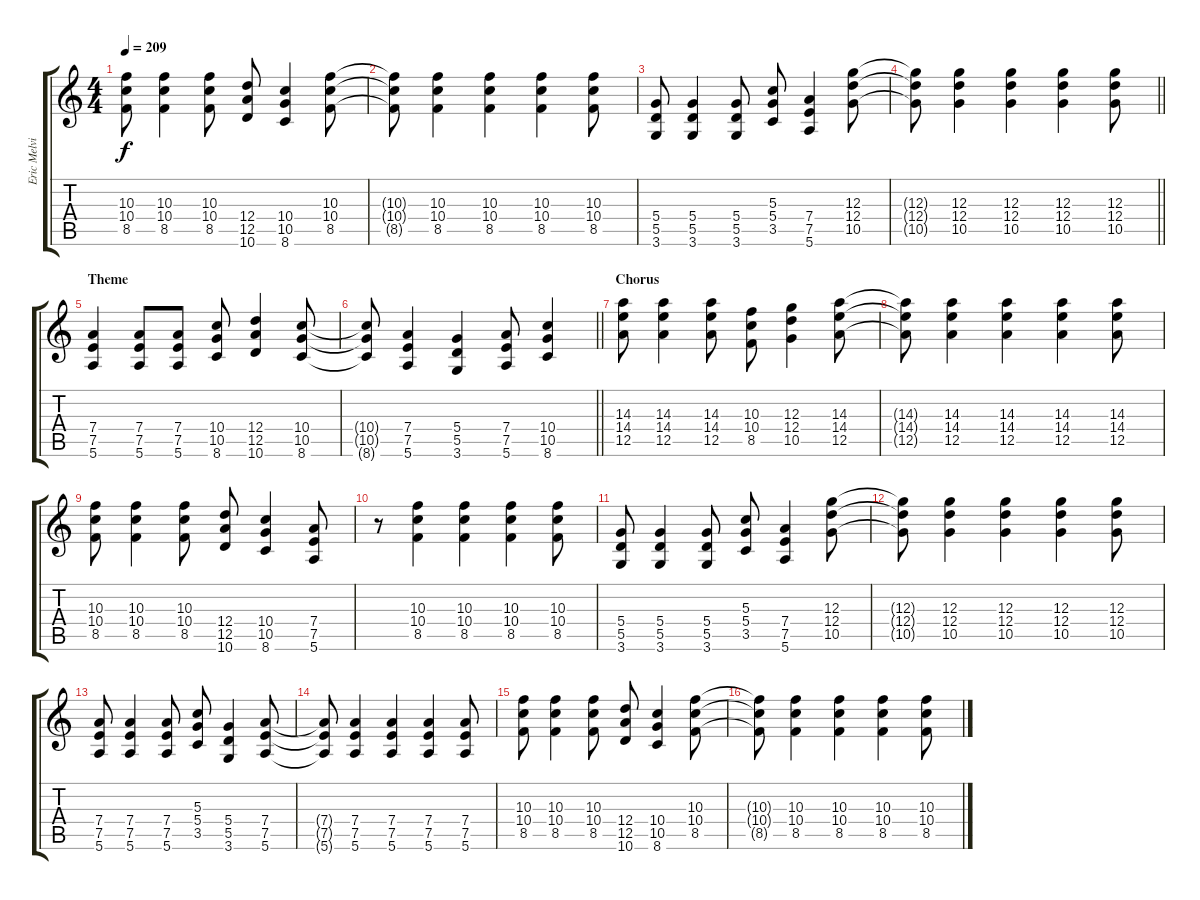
\track ("Eric Melvin" "Eric Melvi") {instrument overdrivenguitar}
\staff {score tabs}
\tuning (E4 B3 G3 D3 A2 E2) {hide}
\ts (4 4)
\tempo 209
\clef g2
\ks c
(10.3 10.4 8.5).8{dy f} (10.3 10.4 8.5).4 (10.3 10.4 8.5).8 (12.4 12.5 10.6).8 (10.4 10.5 8.6).4 (10.3 10.4 8.5).8 |
(10.3{t} 10.4{t} 8.5{t}).8 (10.3 10.4 8.5).4 (10.3 10.4 8.5).4 (10.3 10.4 8.5).4 (10.3 10.4 8.5).8 |
(5.4 5.5 3.6).8 (5.4 5.5 3.6).4 (5.4 5.5 3.6).8 (5.3 5.4 3.5).8 (7.4 7.5 5.6).4 (12.3 12.4 10.5).8 |
\barLineRight lightlight
(12.3{t} 12.4{t} 10.5{t}).8 (12.3 12.4 10.5).4 (12.3 12.4 10.5).4 (12.3 12.4 10.5).4 (12.3 12.4 10.5).8 |
\section ("" "Theme")
(7.4 7.5 5.6).4 (7.4 7.5 5.6).8 (7.4 7.5 5.6).8 (10.4 10.5 8.6).8 (12.4 12.5 10.6).4 (10.4 10.5 8.6).8 |
\barLineRight lightlight
(10.4{t} 10.5{t} 8.6{t}).8 (7.4 7.5 5.6).4 (5.4 5.5 3.6).4 (7.4 7.5 5.6).8 (10.4 10.5 8.6).4 |
\section ("" "Chorus")
(14.3 14.4 12.5).8 (14.3 14.4 12.5).4 (14.3 14.4 12.5).8 (10.3 10.4 8.5).8 (12.3 12.4 10.5).4 (14.3 14.4 12.5).8 |
(14.3{t} 14.4{t} 12.5{t}).8 (14.3 14.4 12.5).4 (14.3 14.4 12.5).4 (14.3 14.4 12.5).4 (14.3 14.4 12.5).8 |
(10.3 10.4 8.5).8 (10.3 10.4 8.5).4 (10.3 10.4 8.5).8 (12.4 12.5 10.6).8 (10.4 10.5 8.6).4 (7.4 7.5 5.6).8 |
r.8 (10.3 10.4 8.5).4 (10.3 10.4 8.5).4 (10.3 10.4 8.5).4 (10.3 10.4 8.5).8 |
(5.4 5.5 3.6).8 (5.4 5.5 3.6).4 (5.4 5.5 3.6).8 (5.3 5.4 3.5).8 (7.4 7.5 5.6).4 (12.3 12.4 10.5).8 |
(12.3{t} 12.4{t} 10.5{t}).8 (12.3 12.4 10.5).4 (12.3 12.4 10.5).4 (12.3 12.4 10.5).4 (12.3 12.4 10.5).8 |
(7.4 7.5 5.6).8 (7.4 7.5 5.6).4 (7.4 7.5 5.6).8 (5.3 5.4 3.5).8 (5.4 5.5 3.6).4 (7.4 7.5 5.6).8 |
(7.4{t} 7.5{t} 5.6{t}).8 (7.4 7.5 5.6).4 (7.4 7.5 5.6).4 (7.4 7.5 5.6).4 (7.4 7.5 5.6).8 |
(10.3 10.4 8.5).8 (10.3 10.4 8.5).4 (10.3 10.4 8.5).8 (12.4 12.5 10.6).8 (10.4 10.5 8.6).4 (10.3 10.4 8.5).8 |
(10.3{t} 10.4{t} 8.5{t}).8 (10.3 10.4 8.5).4 (10.3 10.4 8.5).4 (10.3 10.4 8.5).4 (10.3 10.4 8.5).8
